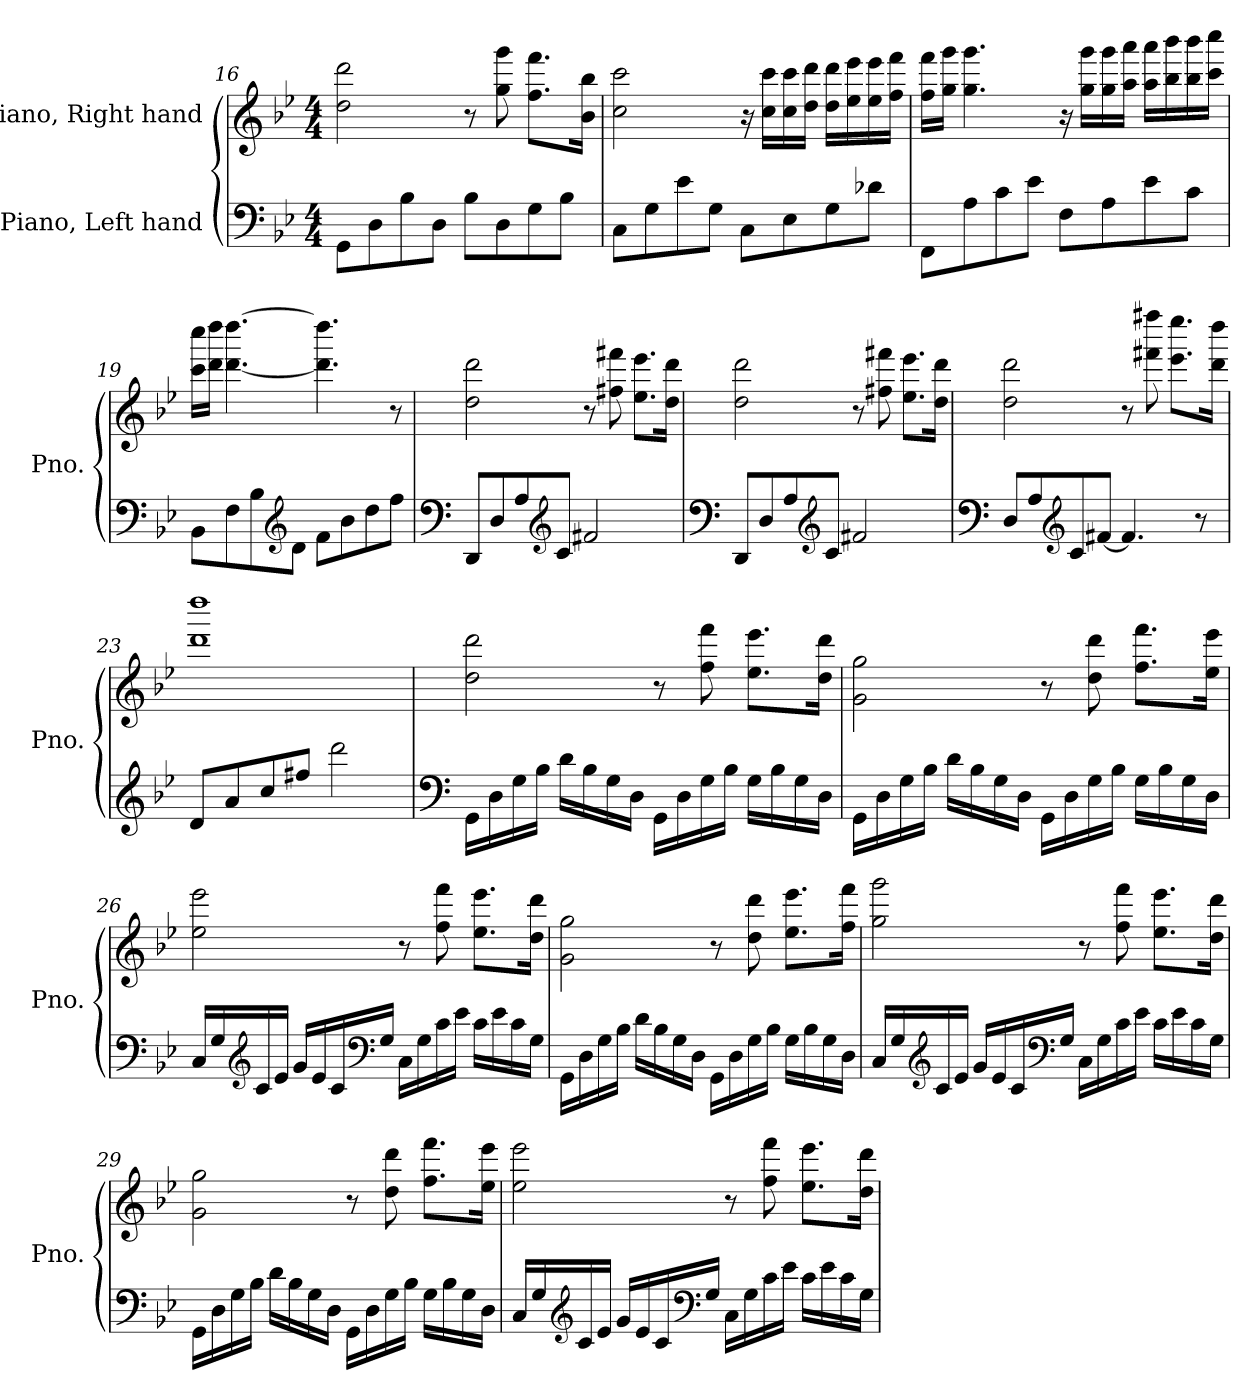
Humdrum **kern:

**kern	**kern
*part2	*part1
*staff2	*staff1
*I"Piano, Left hand	*I"Piano, Right hand
*I'Pno.	*I'Pno.
!!LO:LB:g=z
*clefF4	*clefG2
*k[b-e-]	*k[b-e-]
*M4/4	*M4/4
=16	=16
8GG\L	2dd\ 2ddd\
8D\	.
8B-\	.
8D\J	.
8B-\L	8r
8D\	8gg\ 8ggg\
8G\	8.ff\ 8.fff\L
8B-\J	.
.	16b-\ 16bb-\Jk
=17	=17
8C\L	2cc\ 2ccc\
8G\	.
8e-\	.
8G\J	.
8C\L	16r
.	16cc\ 16ccc\LL
8E-\	16cc\ 16ccc\
.	16dd\ 16ddd\JJ
8G\	16dd\ 16ddd\LL
.	16ee-\ 16eee-\
8d-X\J	16ee-\ 16eee-\
.	16ff\ 16fff\JJ
=18	=18
8FF\L	16ff\ 16fff\LL
.	16gg\ 16ggg\JJ
8A\	4.gg\ 4.ggg\
8c\	.
8e-\J	.
8F\L	16r
.	16gg\ 16ggg\LL
8A\	16gg\ 16ggg\
.	16aa\ 16aaa\JJ
8e-\	16aa\ 16aaa\LL
.	16bb-\ 16bbb-\
8c\J	16bb-\ 16bbb-\
.	16ccc\ 16cccc\JJ
!!LO:PB:g=z
=19	=19
8BB-\L	16ccc\ 16cccc\LL
.	16ddd\ 16dddd\JJ
8F\	[4.ddd\ [4.dddd\
8B-\	.
*clefG2	*
8d\J	.
8f\L	4.ddd\] 4.dddd\]
8b-\	.
8dd\	.
8ff\J	8r
=20	=20
*clefF4	*
8DD/L	2dd\ 2ddd\
8D/	.
8A/	.
*clefG2	*
8c/J	.
2f#X/	8r
.	8ff#X\ 8fff#X\
.	8.ee-\ 8.eee-\L
.	16dd\ 16ddd\Jk
=21	=21
*clefF4	*
8DD/L	2dd\ 2ddd\
8D/	.
8A/	.
*clefG2	*
8c/J	.
2f#X/	8r
.	8ff#X\ 8fff#X\
.	8.ee-\ 8.eee-\L
.	16dd\ 16ddd\Jk
!!LO:LB:g=z
=22	=22
*clefF4	*
8D/L	2dd\ 2ddd\
8A/	.
*clefG2	*
8c/	.
[8f#X/J	.
4.f#/]	8r
.	8fff#X\ 8ffff#X\
.	8.eee-\ 8.eeee-\L
8r	.
.	16ddd\ 16dddd\Jk
=23	=23
8d/L	1ddd 1dddd
8a/	.
8cc/	.
8ff#X/J	.
2ddd\	.
=24	=24
*clefF4	*
16GG\LL	2dd\ 2ddd\
16D\	.
16G\	.
16B-\JJ	.
16d\LL	.
16B-\	.
16G\	.
16D\JJ	.
16GG\LL	8r
16D\	.
16G\	8ff\ 8fff\
16B-\JJ	.
16G\LL	8.ee-\ 8.eee-\L
16B-\	.
16G\	.
16D\JJ	16dd\ 16ddd\Jk
!!LO:LB:g=z
=25	=25
16GG\LL	2g\ 2gg\
16D\	.
16G\	.
16B-\JJ	.
16d\LL	.
16B-\	.
16G\	.
16D\JJ	.
16GG\LL	8r
16D\	.
16G\	8dd\ 8ddd\
16B-\JJ	.
16G\LL	8.ff\ 8.fff\L
16B-\	.
16G\	.
16D\JJ	16ee-\ 16eee-\Jk
=26	=26
16C/LL	2ee-\ 2eee-\
16G/	.
*clefG2	*
16c/	.
16e-/JJ	.
16g/LL	.
16e-/	.
16c/	.
*clefF4	*
16G/JJ	.
16C\LL	8r
16G\	.
16c\	8ff\ 8fff\
16e-\JJ	.
16c\LL	8.ee-\ 8.eee-\L
16e-\	.
16c\	.
16G\JJ	16dd\ 16ddd\Jk
!!LO:LB:g=z
=27	=27
16GG\LL	2g\ 2gg\
16D\	.
16G\	.
16B-\JJ	.
16d\LL	.
16B-\	.
16G\	.
16D\JJ	.
16GG\LL	8r
16D\	.
16G\	8dd\ 8ddd\
16B-\JJ	.
16G\LL	8.ee-\ 8.eee-\L
16B-\	.
16G\	.
16D\JJ	16ff\ 16fff\Jk
=28	=28
16C/LL	2gg\ 2ggg\
16G/	.
*clefG2	*
16c/	.
16e-/JJ	.
16g/LL	.
16e-/	.
16c/	.
*clefF4	*
16G/JJ	.
16C\LL	8r
16G\	.
16c\	8ff\ 8fff\
16e-\JJ	.
16c\LL	8.ee-\ 8.eee-\L
16e-\	.
16c\	.
16G\JJ	16dd\ 16ddd\Jk
!!LO:LB:g=z
=29	=29
16GG\LL	2g\ 2gg\
16D\	.
16G\	.
16B-\JJ	.
16d\LL	.
16B-\	.
16G\	.
16D\JJ	.
16GG\LL	8r
16D\	.
16G\	8dd\ 8ddd\
16B-\JJ	.
16G\LL	8.ff\ 8.fff\L
16B-\	.
16G\	.
16D\JJ	16ee-\ 16eee-\Jk
=30	=30
16C/LL	2ee-\ 2eee-\
16G/	.
*clefG2	*
16c/	.
16e-/JJ	.
16g/LL	.
16e-/	.
16c/	.
*clefF4	*
16G/JJ	.
16C\LL	8r
16G\	.
16c\	8ff\ 8fff\
16e-\JJ	.
16c\LL	8.ee-\ 8.eee-\L
16e-\	.
16c\	.
16G\JJ	16dd\ 16ddd\Jk
=	=
*-	*-
